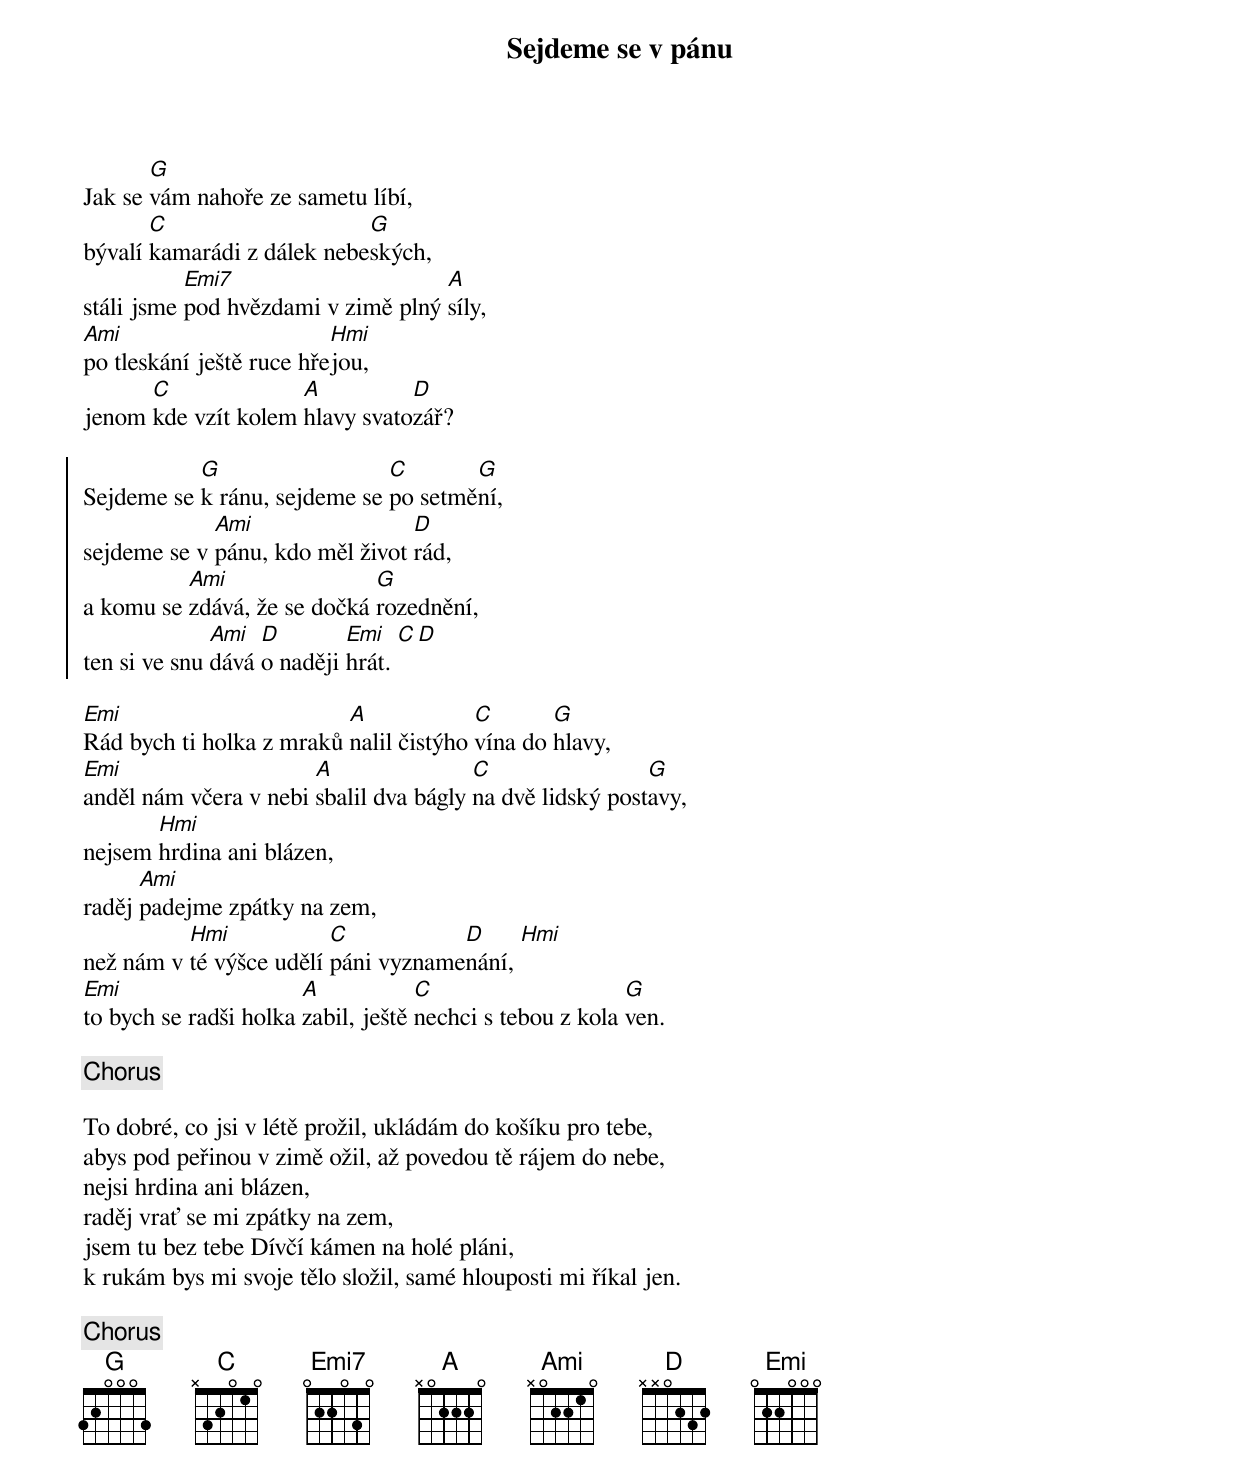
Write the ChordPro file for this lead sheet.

{title: Sejdeme se v pánu}
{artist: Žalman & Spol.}
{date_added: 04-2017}
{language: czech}
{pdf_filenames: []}
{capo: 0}
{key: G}
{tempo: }
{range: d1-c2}
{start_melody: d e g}

{start_of_bridge}
Jak se [G]vám nahoře ze sametu líbí,
bývalí [C]kamarádi z dálek nebe[G]ských,
stáli jsme [Emi7]pod hvězdami v zimě plný [A]síly,
[Ami]po tleskání ještě ruce hře[Hmi]jou,
jenom [C]kde vzít kolem [A]hlavy svato[D]zář?
{end_of_bridge}

{start_of_chorus}
Sejdeme se [G]k ránu, sejdeme se [C]po setmě[G]ní,
sejdeme se v [Ami]pánu, kdo měl život [D]rád,
a komu se [Ami]zdává, že se dočká [G]rozednění,
ten si ve snu [Ami]dává [D]o naději [Emi]hrát. [C][D]
{end_of_chorus}

{start_of_verse}
[Emi]Rád bych ti holka z mraků [A]nalil čistýho [C]vína do [G]hlavy,
[Emi]anděl nám včera v nebi [A]sbalil dva bágly [C]na dvě lidský post[G]avy,
nejsem [Hmi]hrdina ani blázen,
raděj [Ami]padejme zpátky na zem,
než nám v [Hmi]té výšce udělí [C]páni vyzname[D]nání, [Hmi]
[Emi]to bych se radši holka [A]zabil, ještě [C]nechci s tebou z kola [G]ven.
{end_of_verse}

{chorus}

{start_of_verse}
To dobré, co jsi v létě prožil, ukládám do košíku pro tebe,
abys pod peřinou v zimě ožil, až povedou tě rájem do nebe,
nejsi hrdina ani blázen,
raděj vrať se mi zpátky na zem,
jsem tu bez tebe Dívčí kámen na holé pláni,
k rukám bys mi svoje tělo složil, samé hlouposti mi říkal jen.
{end_of_verse}

{chorus}
